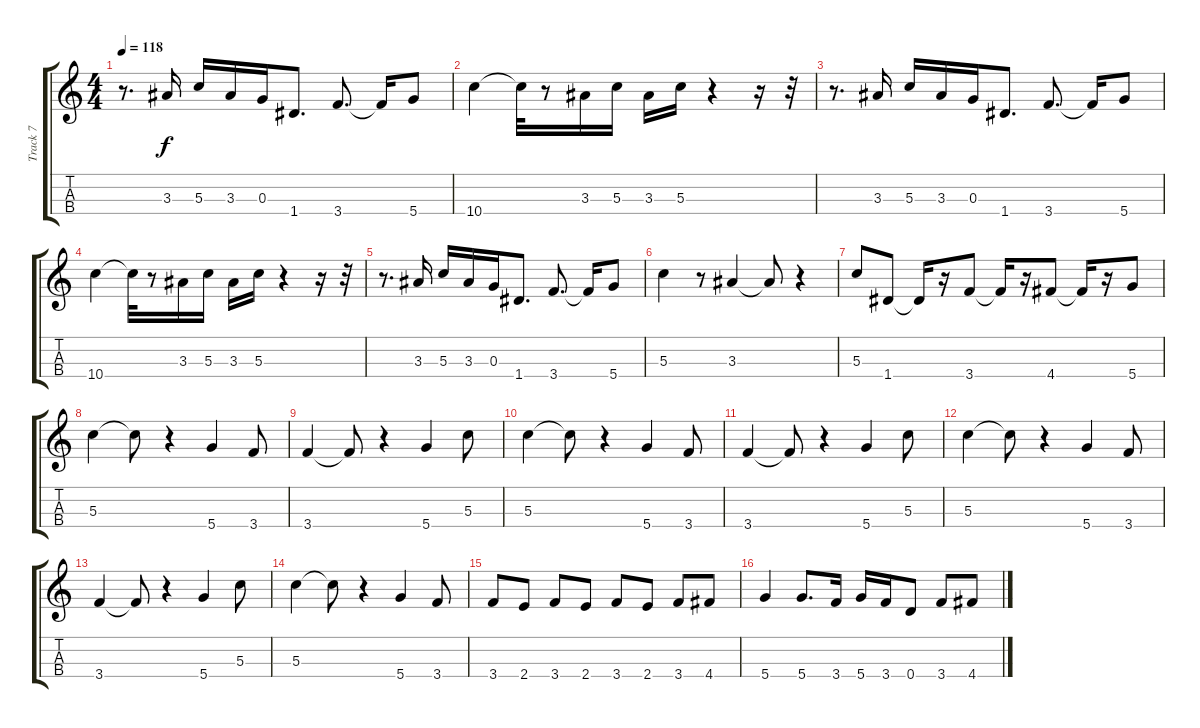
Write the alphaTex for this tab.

\track ("Track 7" "Track 7") {instrument slapbass1}
\staff {score tabs}
\tuning (E4 B3 G3 D3) {hide}
\ts (4 4)
\tempo 118
\clef g2
\ks c
r.8{d dy f} 3.3.16 5.3.16 3.3.16 0.3.16 1.4.8{d} 3.4.8{d} 3.4{t}.16 5.4.8 |
10.4.4 10.4{t}.32 r.8 3.3.16 5.3.16 3.3.16 5.3.16 r.4 r.16 r.32 |
r.8{d} 3.3.16 5.3.16 3.3.16 0.3.16 1.4.8{d} 3.4.8{d} 3.4{t}.16 5.4.8 |
10.4.4 10.4{t}.32 r.8 3.3.16 5.3.16 3.3.16 5.3.16 r.4 r.16 r.32 |
r.8{d} 3.3.16 5.3.16 3.3.16 0.3.16 1.4.8{d} 3.4.8{d} 3.4{t}.16 5.4.8 |
5.3.4 r.8 3.3.4 3.3{t}.8 r.4 |
5.3.8 1.4.8 1.4{t}.16 r.16 3.4.8 3.4{t}.16 r.16 4.4.8 4.4{t}.16 r.16 5.4.8 |
5.3.4 5.3{t}.8 r.4 5.4.4 3.4.8 |
3.4.4 3.4{t}.8 r.4 5.4.4 5.3.8 |
5.3.4 5.3{t}.8 r.4 5.4.4 3.4.8 |
3.4.4 3.4{t}.8 r.4 5.4.4 5.3.8 |
5.3.4 5.3{t}.8 r.4 5.4.4 3.4.8 |
3.4.4 3.4{t}.8 r.4 5.4.4 5.3.8 |
5.3.4 5.3{t}.8 r.4 5.4.4 3.4.8 |
3.4.8 2.4.8 3.4.8 2.4.8 3.4.8 2.4.8 3.4.8 4.4.8 |
5.4.4 5.4.8{d} 3.4.16 5.4.16 3.4.16 0.4.8 3.4.8 4.4.8
